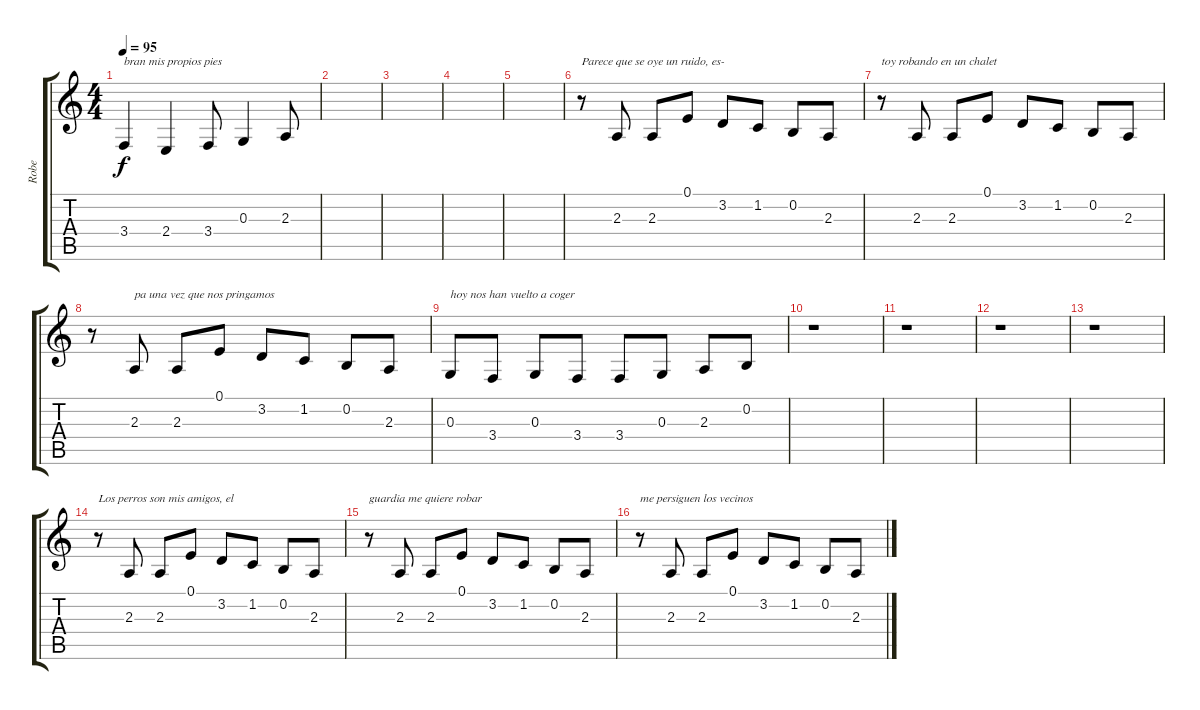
\track ("Robe" "Robe") {instrument voiceoohs}
\staff {score tabs}
\tuning (E4 B3 G3 D3 A2 E2) {hide}
\ts (4 4)
\tempo 95
\clef g2
\ks c
3.4.4{txt "bran mis propios pies" dy f} 2.4.4 3.4.8 0.3.4 2.3.8 |
|
|
|
|
r.8{txt "Parece que se oye un ruido, es-"} 2.3.8 2.3.8 0.1.8 3.2.8 1.2.8 0.2.8 2.3.8 |
r.8{txt "toy robando en un chalet"} 2.3.8 2.3.8 0.1.8 3.2.8 1.2.8 0.2.8 2.3.8 |
r.8 2.3.8{txt "pa una vez que nos pringamos"} 2.3.8 0.1.8 3.2.8 1.2.8 0.2.8 2.3.8 |
0.3.8{txt "hoy nos han vuelto a coger"} 3.4.8 0.3.8 3.4.8 3.4.8 0.3.8 2.3.8 0.2.8 |
r.1 |
r.1 |
r.1 |
r.1 |
r.8{txt "Los perros son mis amigos, el"} 2.3.8 2.3.8 0.1.8 3.2.8 1.2.8 0.2.8 2.3.8 |
r.8{txt "guardia me quiere robar"} 2.3.8 2.3.8 0.1.8 3.2.8 1.2.8 0.2.8 2.3.8 |
r.8{txt "me persiguen los vecinos"} 2.3.8 2.3.8 0.1.8 3.2.8 1.2.8 0.2.8 2.3.8
